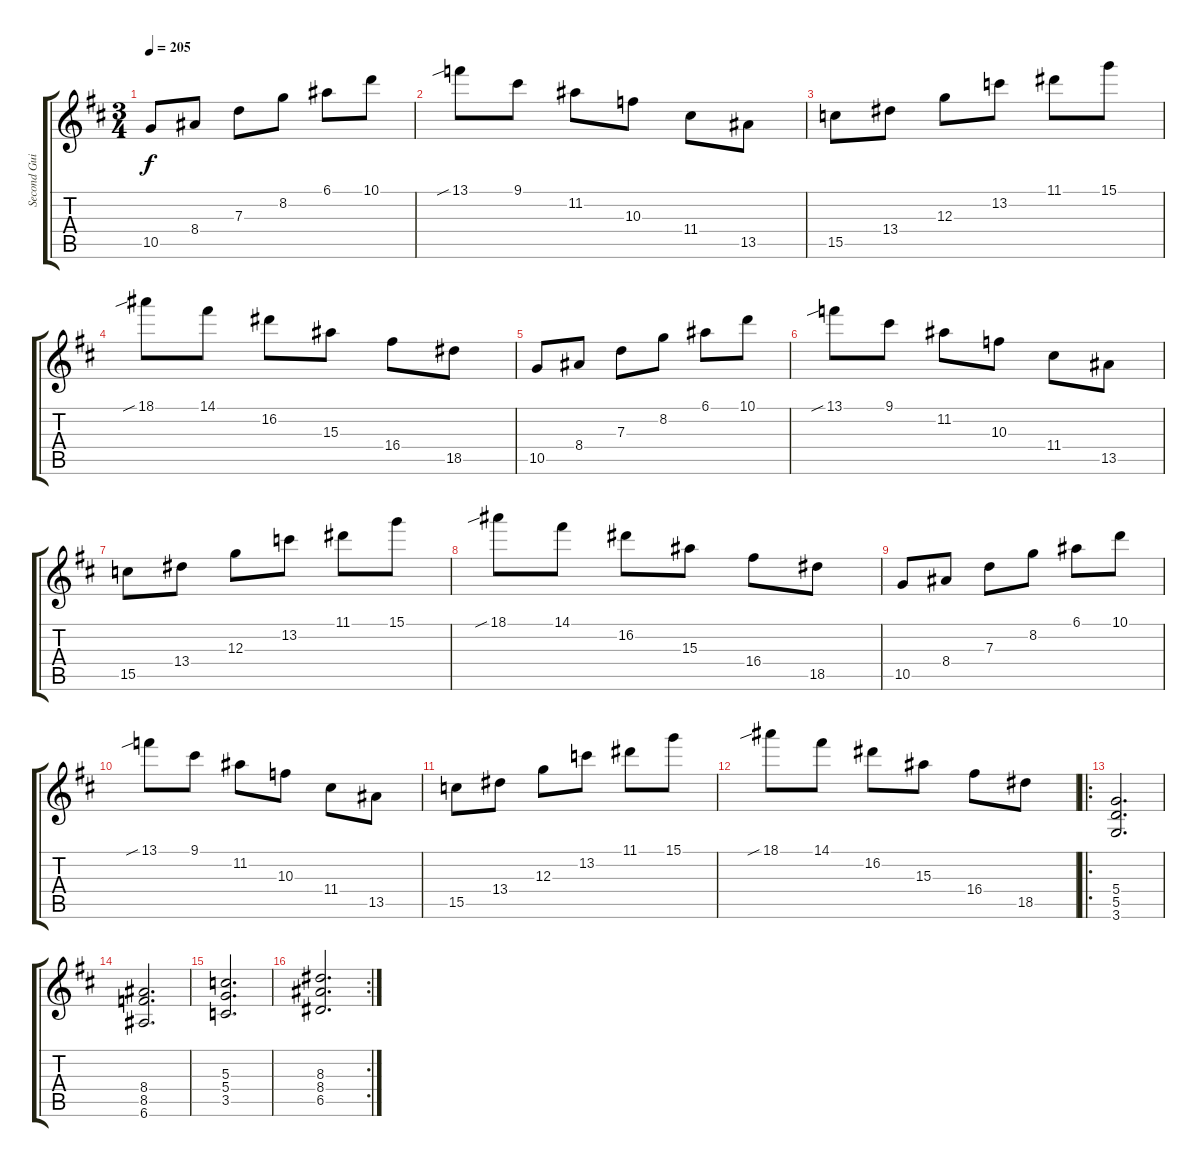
\track ("Second Guitar" "Second Gui") {instrument overdrivenguitar}
\staff {score tabs}
\tuning (E4 B3 G3 D3 A2 E2) {hide}
\ts (3 4)
\tempo 205
\clef g2
\ks d
10.5.8{dy f} 8.4.8 7.3.8 8.2.8 6.1.8 10.1.8 |
13.1{sib}.8 9.1.8 11.2.8 10.3.8 11.4.8 13.5.8 |
15.5.8 13.4.8 12.3.8 13.2.8 11.1.8 15.1.8 |
18.1{sib}.8 14.1.8 16.2.8 15.3.8 16.4.8 18.5.8 |
10.5.8 8.4.8 7.3.8 8.2.8 6.1.8 10.1.8 |
13.1{sib}.8 9.1.8 11.2.8 10.3.8 11.4.8 13.5.8 |
15.5.8 13.4.8 12.3.8 13.2.8 11.1.8 15.1.8 |
18.1{sib}.8 14.1.8 16.2.8 15.3.8 16.4.8 18.5.8 |
10.5.8 8.4.8 7.3.8 8.2.8 6.1.8 10.1.8 |
13.1{sib}.8 9.1.8 11.2.8 10.3.8 11.4.8 13.5.8 |
15.5.8 13.4.8 12.3.8 13.2.8 11.1.8 15.1.8 |
18.1{sib}.8 14.1.8 16.2.8 15.3.8 16.4.8 18.5.8 |
\ro
(5.4 5.5 3.6).2{d} |
(8.4 8.5 6.6).2{d} |
(5.3 5.4 3.5).2{d} |
\rc 2
(8.3 8.4 6.5).2{d}
